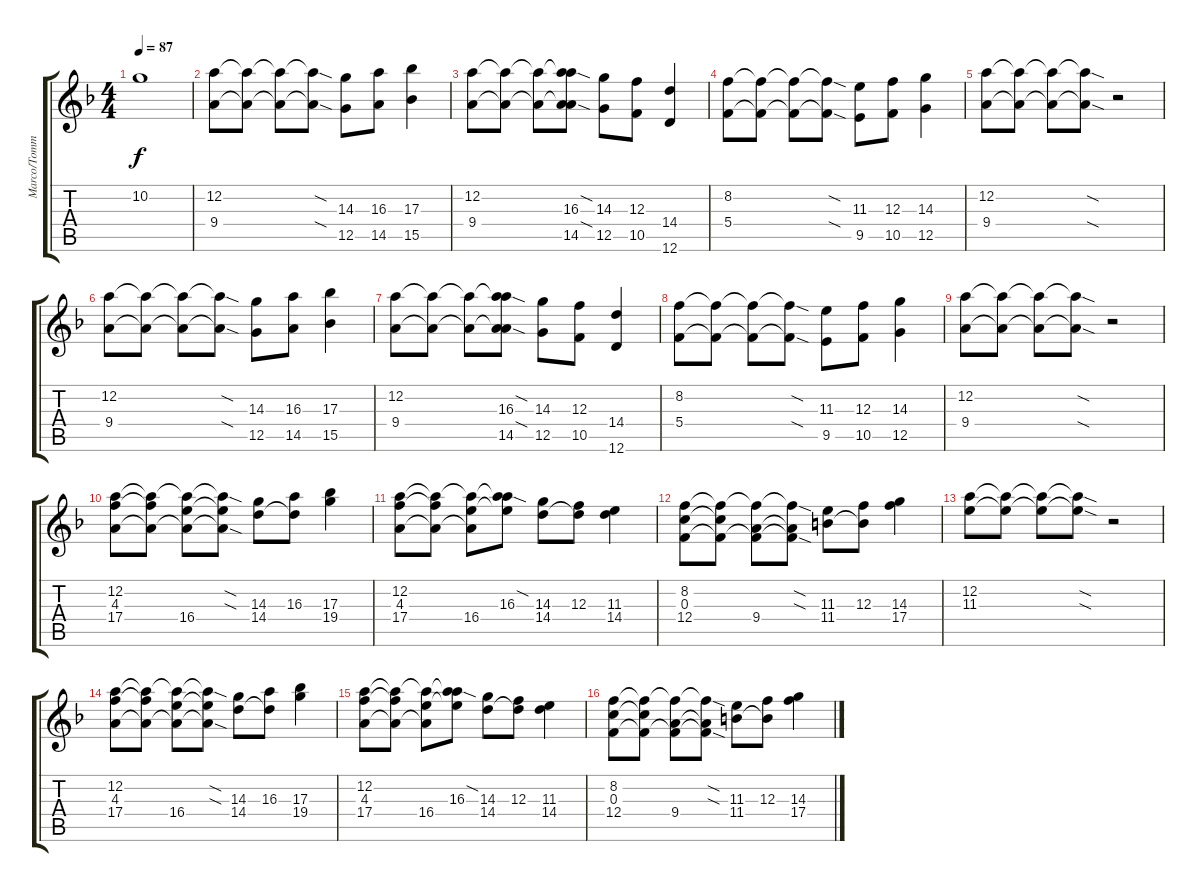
\track ("Marco/Tommi" "Marco/Tomm") {instrument acousticguitarsteel}
\staff {score tabs}
\tuning (D4 A3 F3 C3 G2 D2) {hide}
\ts (4 4)
\tempo 87
\clef g2
\ks dminor
10.2.1{dy f} |
(12.2 9.4).8{instrument overdrivenguitar} (12.2{t} 9.4{t}).8 (12.2{t} 9.4{t}).8 (12.2{sod t} 9.4{sod t}).8 (14.3 12.5).8 (16.3 14.5).8 (17.3 15.5).4 |
(12.2 9.4).8 (12.2{t} 9.4{t}).8 (12.2{t} 9.4{t}).8 (12.2{sod t} 16.3 9.4{sod t} 14.5).8 (14.3 12.5).8 (12.3 10.5).8 (14.4 12.6).4 |
(8.2 5.4).8 (8.2{t} 5.4{t}).8 (8.2{t} 5.4{t}).8 (8.2{sod t} 5.4{sod t}).8 (11.3 9.5).8 (12.3 10.5).8 (14.3 12.5).4 |
(12.2 9.4).8 (12.2{t} 9.4{t}).8 (12.2{t} 9.4{t}).8 (12.2{sod t} 9.4{sod t}).8 r.2 |
(12.2 9.4).8 (12.2{t} 9.4{t}).8 (12.2{t} 9.4{t}).8 (12.2{sod t} 9.4{sod t}).8 (14.3 12.5).8 (16.3 14.5).8 (17.3 15.5).4 |
(12.2 9.4).8 (12.2{t} 9.4{t}).8 (12.2{t} 9.4{t}).8 (12.2{sod t} 16.3 9.4{sod t} 14.5).8 (14.3 12.5).8 (12.3 10.5).8 (14.4 12.6).4 |
(8.2 5.4).8 (8.2{t} 5.4{t}).8 (8.2{t} 5.4{t}).8 (8.2{sod t} 5.4{sod t}).8 (11.3 9.5).8 (12.3 10.5).8 (14.3 12.5).4 |
(12.2 9.4).8 (12.2{t} 9.4{t}).8 (12.2{t} 9.4{t}).8 (12.2{sod t} 9.4{sod t}).8 r.2 |
(12.2 4.3 17.4).8{instrument overdrivenguitar} (12.2{t} 4.3{t} 17.4{t}).8 (12.2{t} 4.3{t} 16.4).8 (12.2{sod t} 4.3{sod t} 16.4{t}).8 (14.3 14.4).8 (16.3 14.4{t}).8 (17.3 19.4).4 |
(12.2 4.3 17.4).8 (12.2{t} 4.3{t} 17.4{t}).8 (12.2{t} 4.3{t} 16.4).8 (12.2{sod t} 16.3 16.4{t}).8 (14.3 14.4).8 (12.3 14.4{t}).8 (11.3 14.4).4 |
(8.2 0.3 12.4).8 (8.2{t} 0.3{t} 12.4{t}).8 (8.2{t} 0.3{t} 9.4).8 (8.2{sod t} 0.3{sod t} 9.4{t}).8 (11.3 11.4).8 (12.3 11.4{t}).8 (14.3 17.4).4 |
(12.2 11.3).8 (12.2{t} 11.3{t}).8 (12.2{t} 11.3{t}).8 (12.2{sod t} 11.3{sod t}).8 r.2 |
(12.2 4.3 17.4).8{instrument overdrivenguitar} (12.2{t} 4.3{t} 17.4{t}).8 (12.2{t} 4.3{t} 16.4).8 (12.2{sod t} 4.3{sod t} 16.4{t}).8 (14.3 14.4).8 (16.3 14.4{t}).8 (17.3 19.4).4 |
(12.2 4.3 17.4).8 (12.2{t} 4.3{t} 17.4{t}).8 (12.2{t} 4.3{t} 16.4).8 (12.2{sod t} 16.3 16.4{t}).8 (14.3 14.4).8 (12.3 14.4{t}).8 (11.3 14.4).4 |
(8.2 0.3 12.4).8 (8.2{t} 0.3{t} 12.4{t}).8 (8.2{t} 0.3{t} 9.4).8 (8.2{sod t} 0.3{sod t} 9.4{t}).8 (11.3 11.4).8 (12.3 11.4{t}).8 (14.3 17.4).4
